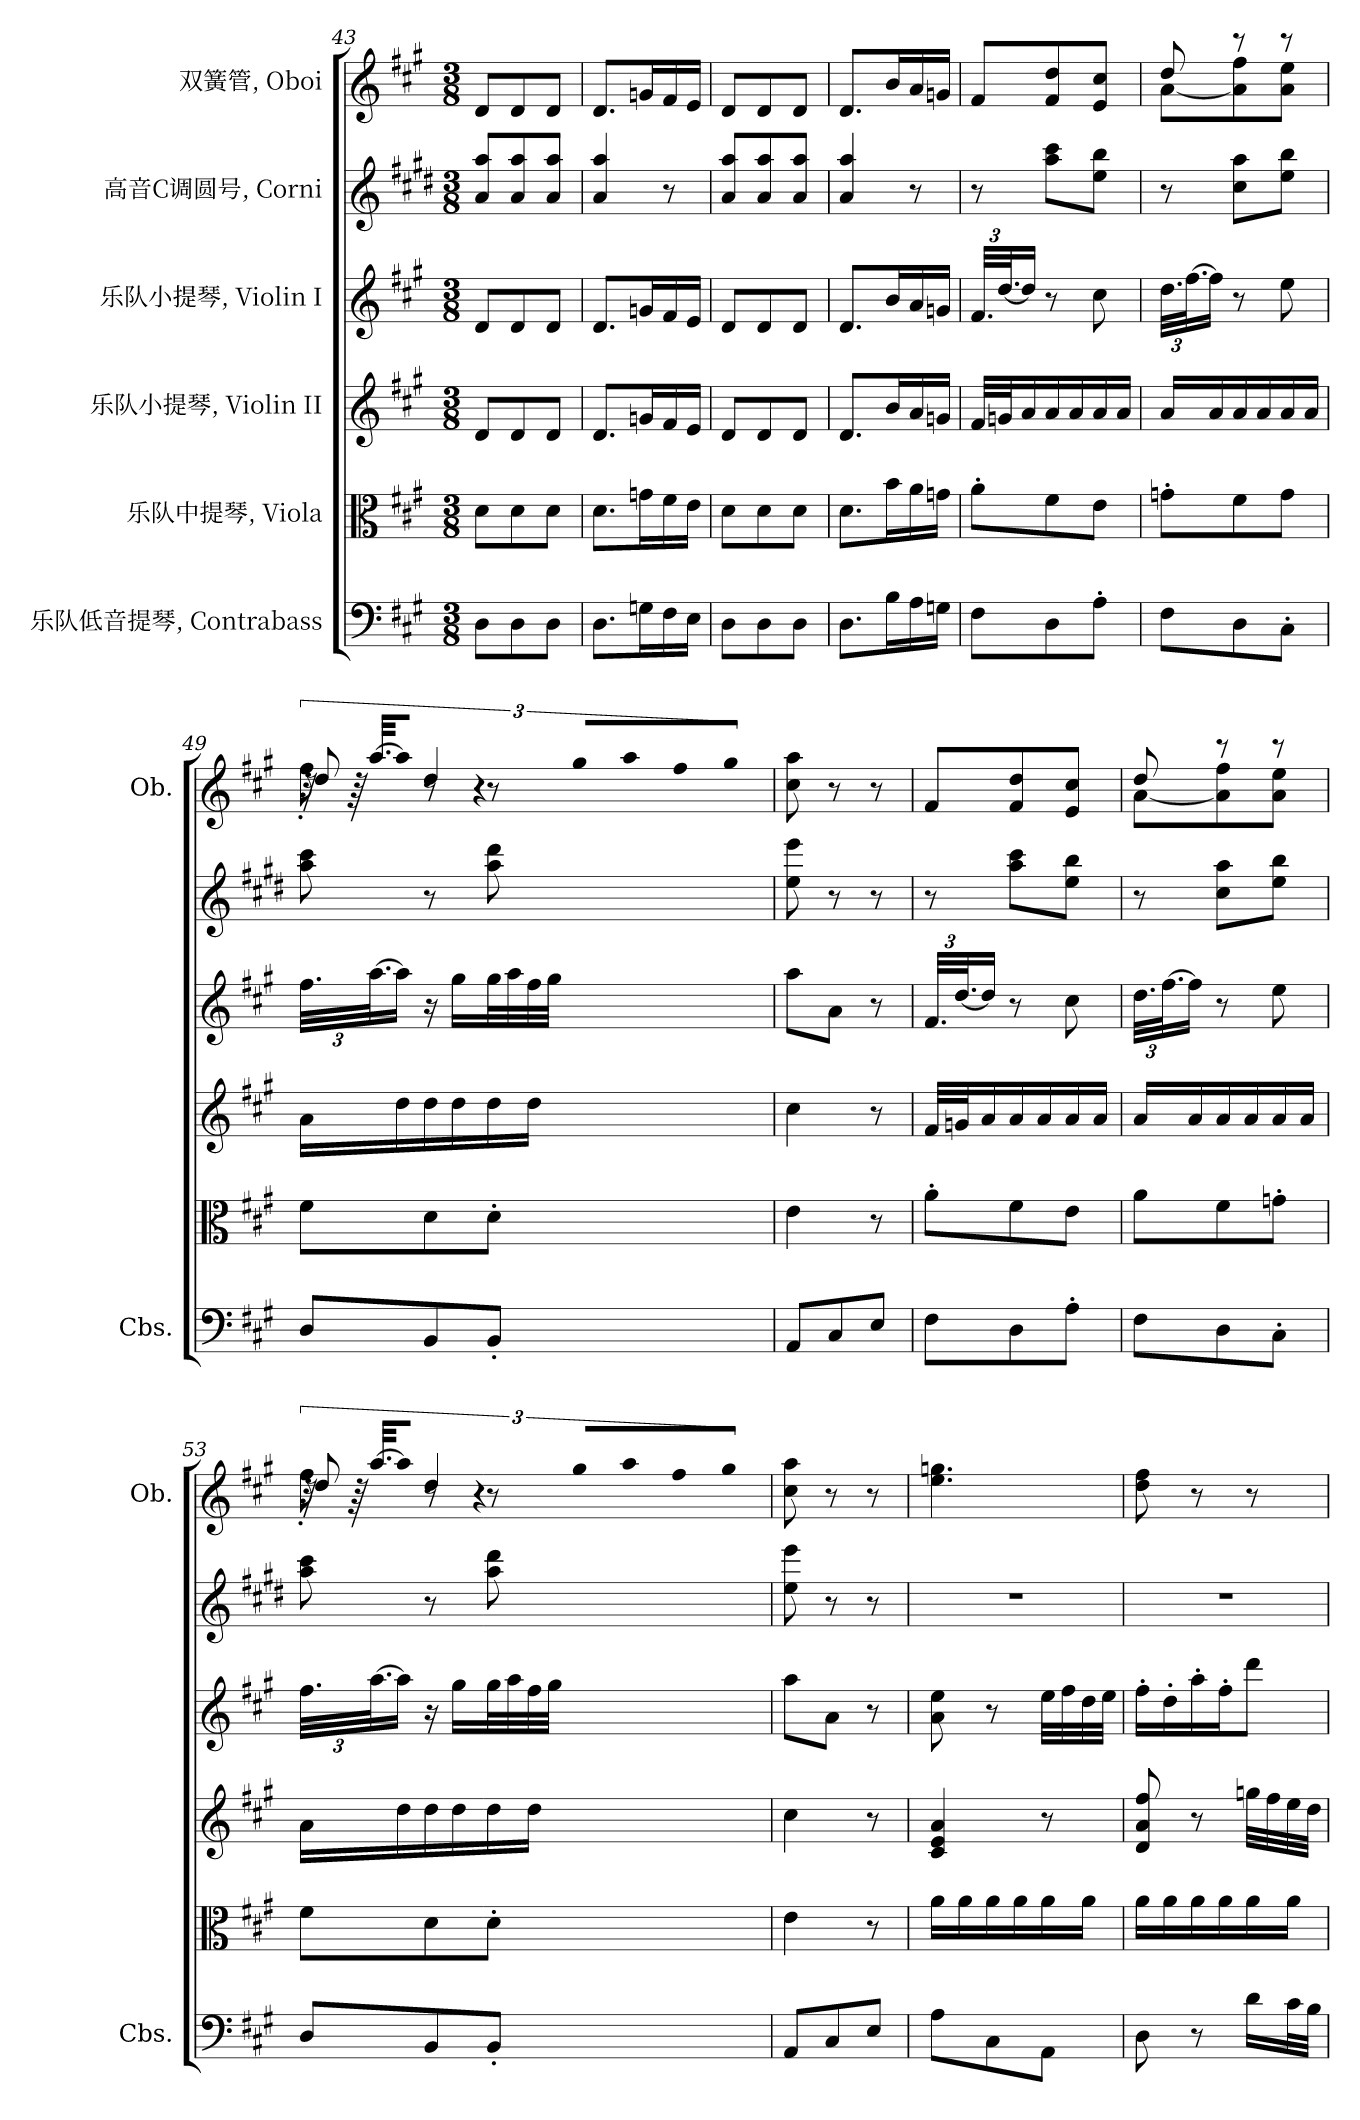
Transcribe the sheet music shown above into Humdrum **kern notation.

**kern	**kern	**kern	**kern	**kern	**kern
*part6	*part5	*part4	*part3	*part2	*part1
*staff6	*staff5	*staff4	*staff3	*staff2	*staff1
*I"乐队低音提琴, Contrabass	*I"乐队中提琴, Viola	*I"乐队小提琴, Violin II	*I"乐队小提琴, Violin I	*I"高音C调圆号, Corni	*I"双簧管, Oboi
*I'Cbs.	*	*	*	*	*I'Ob.
*clefF4	*clefC3	*clefG2	*clefG2	*clefG2	*clefG2
*ITrd7c12	*	*	*	*ITrd4c7	*
*k[f#c#g#]	*k[f#c#g#]	*k[f#c#g#]	*k[f#c#g#]	*k[f#c#g#]	*k[f#c#g#]
*M3/8	*M3/8	*M3/8	*M3/8	*M3/8	*M3/8
=43	=43	=43	=43	=43	=43
8DD\L	8d\L	8d/L	8d/L	8d/ 8dd/L	8d/L
8DD\	8d\	8d/	8d/	8d/ 8dd/	8d/
8DD\J	8d\J	8d/J	8d/J	8d/ 8dd/J	8d/J
=44	=44	=44	=44	=44	=44
8.DD\L	8.d\L	8.d/L	8.d/L	4d/ 4dd/	8.d/L
16GGn\L	16gn\L	16gn/L	16gn/L	.	16gn/L
16FF#\	16f#\	16f#/	16f#/	8r	16f#/
16EE\JJ	16e\JJ	16e/JJ	16e/JJ	.	16e/JJ
=45	=45	=45	=45	=45	=45
8DD\L	8d\L	8d/L	8d/L	8d/ 8dd/L	8d/L
8DD\	8d\	8d/	8d/	8d/ 8dd/	8d/
8DD\J	8d\J	8d/J	8d/J	8d/ 8dd/J	8d/J
=46	=46	=46	=46	=46	=46
8.DD\L	8.d\L	8.d/L	8.d/L	4d/ 4dd/	8.d/L
16BB\L	16b\L	16b/L	16b/L	.	16b/L
16AA\	16a\	16a/	16a/	8r	16a/
16GGn\JJ	16gn\JJ	16gn/JJ	16gn/JJ	.	16gn/JJ
=47	=47	=47	=47	=47	=47
*	*	*	*Xbrackettup	*	*
8FF#\L	8a'\L	32f#/LLL	48.f#/LLL	8r	8f#/L
.	.	32gn/J	[48.dd/J	.	.
.	.	16a/	16dd/JJ]	.	.
8DD\	8f#\	16a/	8r	8dd\ 8ff#\L	8f#/ 8dd/
.	.	16a/	.	.	.
8AA'\J	8e\J	16a/	8cc#\	8a\ 8ee\J	8e/ 8cc#/J
.	.	16a/JJ	.	.	.
!!LO:LB:g=z
=48	=48	=48	=48	=48	=48
*	*	*	*	*	*^
8FF#\L	8gn'\L	16a/LL	48.dd\LLL	8r	8dd/	[8a\L
.	.	.	[48.ff#\J	.	.	.
.	.	16a/	16ff#\JJ]	.	.	.
8DD\	8f#\	16a/	8r	8f#\ 8dd\L	8r	8a\] 8ff#\
.	.	16a/	.	.	.	.
8CC#'\J	8g\J	16a/	8ee\	8a\ 8ee\J	8r	8a\ 8ee\J
.	.	16a/JJ	.	.	.	.
=49	=49	=49	=49	=49	=49	=49
*	*	*	*	*	*	*^
8DD/L	8f#\L	16a\LL	48.ff#\LLL	8dd\ 8ff#\	48r	8ff#'\	8dd/
.	.	.	.	.	96r	.	.
.	.	.	[48.aa\J	.	[48.aa/KLL	.	.
.	.	16dd\	16aa\JJ]	.	16aa/JJ]	.	.
8BBB/	8d\	16dd\	16r	8r	8r	8r	4dd/
.	.	16dd\	16gg#\LL	.	.	.	.
8BBB'/J	8d'\J	16dd\	32gg#\L	8dd\ 8gg#\	32gg#/LLL	8r	.
.	.	.	32aa\	.	32aa/	.	.
.	.	16dd\JJ	32ff#\	.	32ff#/	.	.
.	.	.	32gg#\JJJ	.	32gg#/JJJ	.	.
*	*	*	*	*	*v	*v	*v
=50	=50	=50	=50	=50	=50
8AAA/L	4e\	4cc#\	8aa\L	8a\ 8aa\	8cc#\ 8aa\
8CC#/	.	.	8a\J	8r	8r
8EE/J	8r	8r	8r	8r	8r
=51	=51	=51	=51	=51	=51
8FF#\L	8a'\L	32f#/LLL	48.f#/LLL	8r	8f#/L
.	.	32gn/J	[48.dd/J	.	.
.	.	16a/	16dd/JJ]	.	.
8DD\	8f#\	16a/	8r	8dd\ 8ff#\L	8f#/ 8dd/
.	.	16a/	.	.	.
8AA'\J	8e\J	16a/	8cc#\	8a\ 8ee\J	8e/ 8cc#/J
.	.	16a/JJ	.	.	.
!!LO:PB:g=z
=52	=52	=52	=52	=52	=52
*	*	*	*	*	*^
8FF#\L	8a\L	16a/LL	48.dd\LLL	8r	8dd/	[8a\L
.	.	.	[48.ff#\J	.	.	.
.	.	16a/	16ff#\JJ]	.	.	.
8DD\	8f#\	16a/	8r	8f#\ 8dd\L	8r	8a\] 8ff#\
.	.	16a/	.	.	.	.
8CC#'\J	8gn'\J	16a/	8ee\	8a\ 8ee\J	8r	8a\ 8ee\J
.	.	16a/JJ	.	.	.	.
=53	=53	=53	=53	=53	=53	=53
*	*	*	*	*	*	*^
8DD/L	8f#\L	16a\LL	48.ff#\LLL	8dd\ 8ff#\	48r	8ff#'\	8dd/
.	.	.	.	.	96r	.	.
.	.	.	[48.aa\J	.	[48.aa/KLL	.	.
.	.	16dd\	16aa\JJ]	.	16aa/JJ]	.	.
8BBB/	8d\	16dd\	16r	8r	8r	8r	4dd/
.	.	16dd\	16gg#\LL	.	.	.	.
8BBB'/J	8d'\J	16dd\	32gg#\L	8dd\ 8gg#\	32gg#/LLL	8r	.
.	.	.	32aa\	.	32aa/	.	.
.	.	16dd\JJ	32ff#\	.	32ff#/	.	.
.	.	.	32gg#\JJJ	.	32gg#/JJJ	.	.
*	*	*	*	*	*v	*v	*v
=54	=54	=54	=54	=54	=54
8AAA/L	4e\	4cc#\	8aa\L	8a\ 8aa\	8cc#\ 8aa\
8CC#/	.	.	8a\J	8r	8r
8EE/J	8r	8r	8r	8r	8r
=55	=55	=55	=55	=55	=55
8AA\L	16a\LL	4c#/ 4e/ 4a/	8a\ 8ee\	4.r	4.ee\ 4.ggn\
.	16a\	.	.	.	.
8CC#\	16a\	.	8r	.	.
.	16a\	.	.	.	.
8AAA\J	16a\	8r	32ee\LLL	.	.
.	.	.	32ff#\	.	.
.	16a\JJ	.	32dd\	.	.
.	.	.	32ee\JJJ	.	.
!!LO:LB:g=z
=56	=56	=56	=56	=56	=56
8DD\	16a\LL	8d/ 8a/ 8ff#/	16ff#'\LL	4.r	8dd\ 8ff#\
.	16a\	.	16dd'\	.	.
8r	16a\	8r	16aa'\	.	8r
.	16a\	.	16ff#'\J	.	.
16D\LL	16a\	32ggn\LLL	8ddd\J	.	8r
.	.	32ff#\	.	.	.
32C#\L	16a\JJ	32ee\	.	.	.
32BB\JJJ	.	32dd\JJJ	.	.	.
=	=	=	=	=	=
*-	*-	*-	*-	*-	*-
